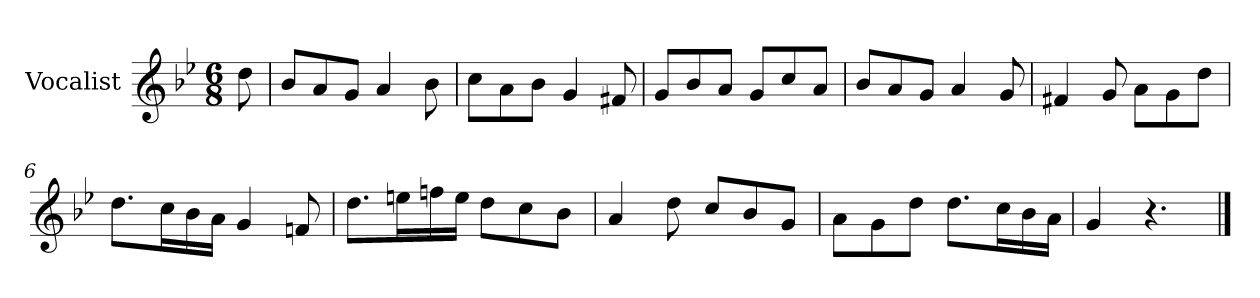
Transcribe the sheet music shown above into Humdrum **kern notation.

**kern
*part1
*staff1
*I"Vocalist
*k[b-e-]
*g:
*M6/8
=
8dd
=1
8b-L
8a
8gJ
4a
8b-
=2
8ccL
8a
8b-J
4g
8f#X
=3
8gL
8b-
8aJ
8gL
8cc
8aJ
=4
8b-L
8a
8gJ
4a
8g
=5
4f#X
8g
8aL
8g
8ddJ
=6
8.ddL
16ccL
16b-
16aJJ
4g
8fn
=7
8.ddL
16eenL
16ffn
16eeJJ
8ddL
8cc
8b-J
=8
4a
8dd
8ccL
8b-
8gJ
=9
8aL
8g
8ddJ
8.ddL
16ccL
16b-
16aJJ
=10
4g
4.r
==
*-
